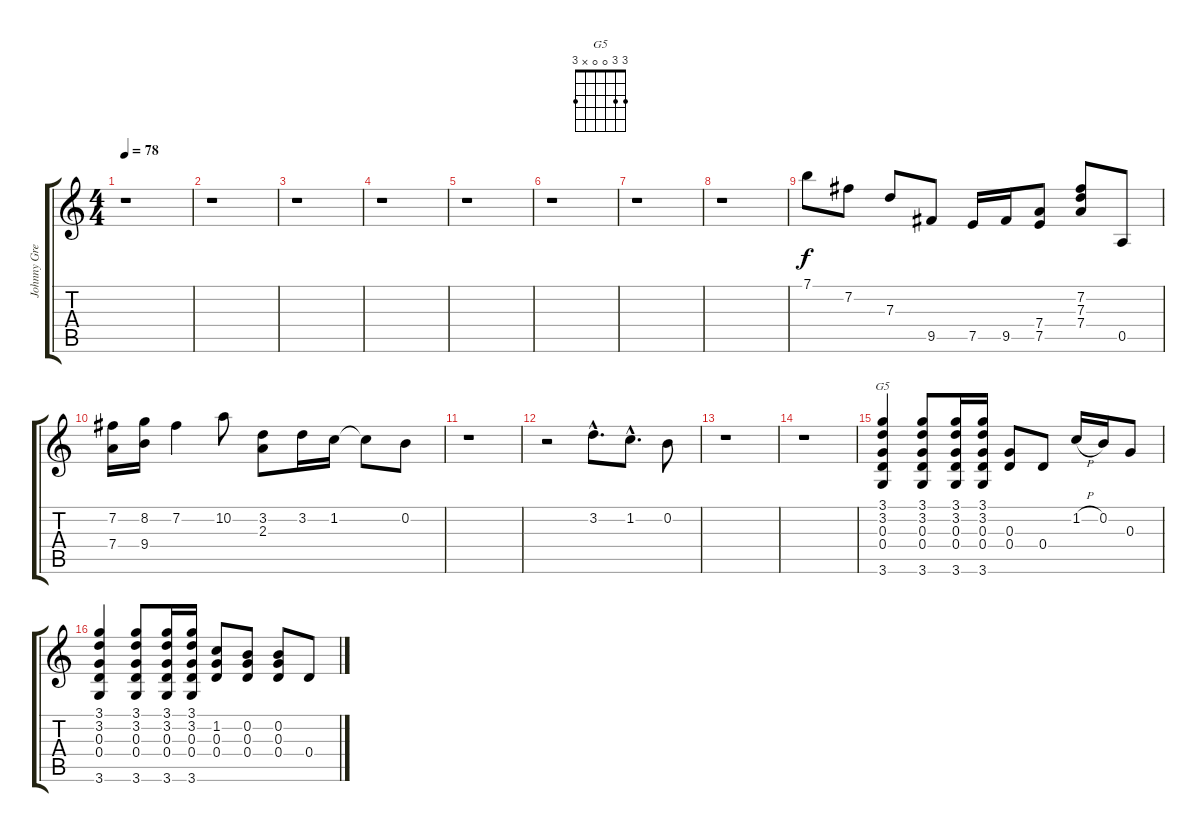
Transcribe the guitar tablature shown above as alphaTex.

\track ("Johnny Greenwood" "Johnny Gre") {instrument distortionguitar}
\staff {score tabs}
\tuning (E4 B3 G3 D3 A2 E2) {hide}
\chord ("G5" 3 3 0 0 x 3)
\ts (4 4)
\tempo 78
\clef g2
\ks c
r.1{dy f} |
r.1 |
r.1 |
r.1 |
r.1 |
r.1 |
r.1 |
r.1 |
7.1.8 7.2.8 7.3.8 9.5.8 7.5.16 9.5.16 (7.4 7.5).8 (7.2 7.3 7.4).8 0.5.8 |
(7.2 7.4).16 (8.2 9.4).16 7.2.4 10.2.8 (3.2 2.3).8 3.2.16 1.2.16 1.2{t}.8 0.2.8 |
r.1 |
r.2 3.2{hac}.8{d} 1.2{hac}.8{d} 0.2.8 |
r.1 |
r.1 |
(3.1 3.2 0.3 0.4 3.6).4{ch "G5"} (3.1 3.2 0.3 0.4 3.6).8 (3.1 3.2 0.3 0.4 3.6).16 (3.1 3.2 0.3 0.4 3.6).16 (0.3 0.4).8 0.4.8 1.2{h}.16 0.2.16 0.3.8 |
(3.1 3.2 0.3 0.4 3.6).4 (3.1 3.2 0.3 0.4 3.6).8 (3.1 3.2 0.3 0.4 3.6).16 (3.1 3.2 0.3 0.4 3.6).16 (1.2 0.3 0.4).8 (0.2 0.3 0.4).8 (0.2 0.3 0.4).8 0.4.8
